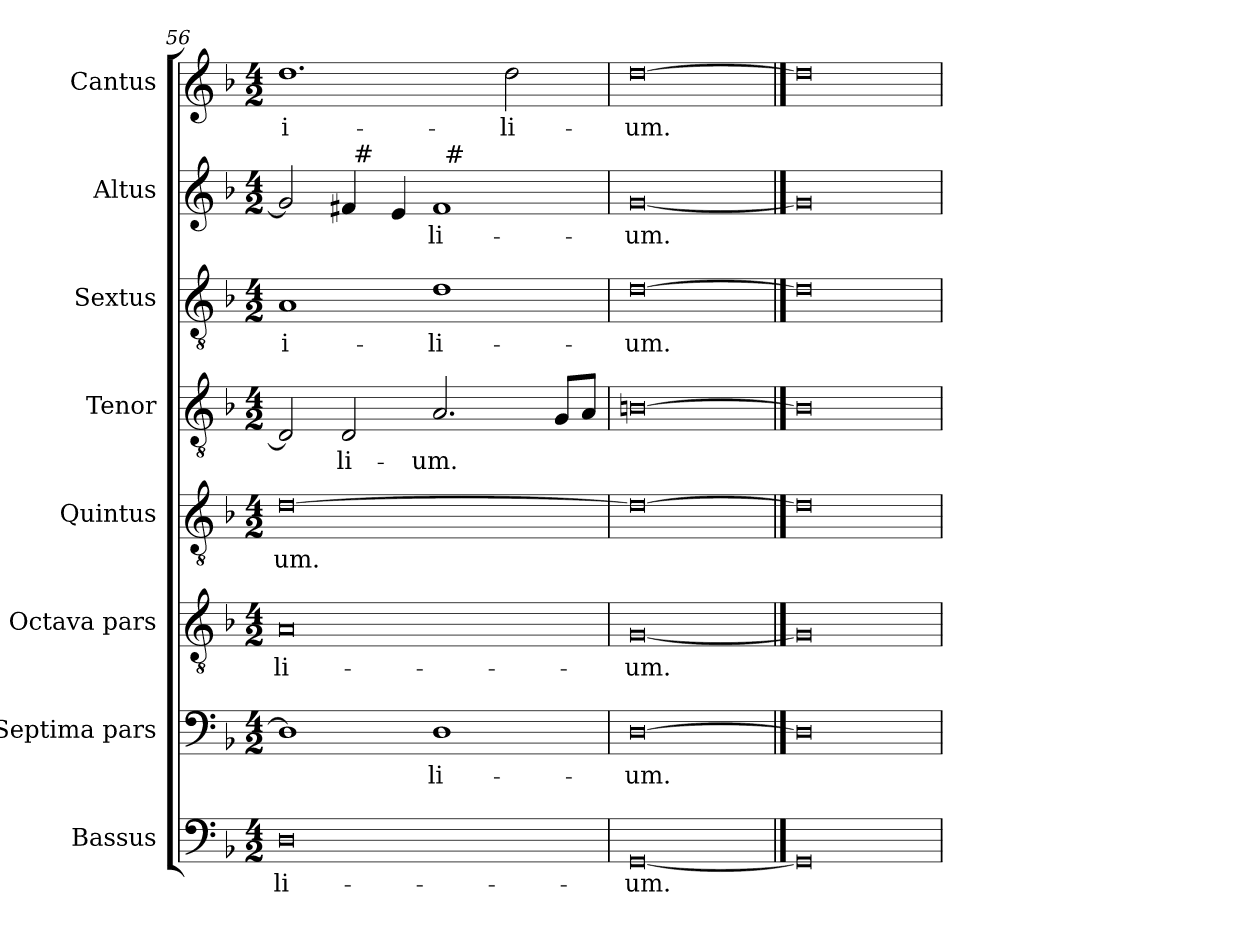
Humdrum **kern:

**kern	**text	**kern	**text	**kern	**text	**kern	**text	**kern	**text	**kern	**text	**kern	**text	**kern	**text
*part8	*part8	*part7	*part7	*part6	*part6	*part5	*part5	*part4	*part4	*part3	*part3	*part2	*part2	*part1	*part1
*staff8	*staff8	*staff7	*staff7	*staff6	*staff6	*staff5	*staff5	*staff4	*staff4	*staff3	*staff3	*staff2	*staff2	*staff1	*staff1
*I"Bassus	*	*I"Septima pars	*	*I"Octava pars	*	*I"Quintus	*	*I"Tenor	*	*I"Sextus	*	*I"Altus	*	*I"Cantus	*
*I'B.	*	*	*	*	*	*	*	*I'T.	*	*	*	*I'A.	*	*I'C.	*
*clefF4	*	*clefF4	*	*clefGv2	*	*clefGv2	*	*clefGv2	*	*clefGv2	*	*clefG2	*	*clefG2	*
*	*	*	*	*ITrd7c12	*	*ITrd7c12	*	*ITrd7c12	*	*ITrd7c12	*	*	*	*	*
*k[b-]	*	*k[b-]	*	*k[b-]	*	*k[b-]	*	*k[b-]	*	*k[b-]	*	*k[b-]	*	*k[b-]	*
*F:	*	*F:	*	*F:	*	*F:	*	*F:	*	*F:	*	*F:	*	*F:	*
*M4/2	*	*M4/2	*	*M4/2	*	*M4/2	*	*M4/2	*	*M4/2	*	*M4/2	*	*M4/2	*
=56	=56	=56	=56	=56	=56	=56	=56	=56	=56	=56	=56	=56	=56	=56	=56
!	!LO:LY:b	!	!	!	!LO:LY:b	!	!LO:LY:b	!	!	!	!LO:LY:b	!	!	!	!LO:LY:b
*	*	*	*	*	*	*	*	*	*	*	*	*^	*	*	*
*	*	*	*	*	*	*	*	*	*	*	*	*	*^	*	*	*
0D	-li-	1D]	.	0AA	-li-	[>0D	-um.	2DD/]	.	1AA	-i-	2g/]	2ryy	1ryy	.	1.dd	-i-
!	!	!	!	!	!	!	!	!	!LO:LY:b	!	!	!	!	!	!	!	!
.	.	.	.	.	.	.	.	2DD/	-li-	.	.	4f#/	32ryy	.	.	.	.
!	!	!	!	!	!	!	!	!	!	!	!	!	!LO:TX:a:t=#	!	!	!	!
.	.	.	.	.	.	.	.	.	.	.	.	.	1ryy	.	.	.	.
.	.	.	.	.	.	.	.	.	.	.	.	4e/	.	.	.	.	.
!	!	!	!LO:LY:b	!	!	!	!	!	!LO:LY:b	!	!LO:LY:b	!	!	!	!LO:LY:b	!	!
.	.	1D	-li-	.	.	.	.	2.AA/	-um.	1D	-li-	1f#	.	32ryy	-li-	.	.
!	!	!	!	!	!	!	!	!	!	!	!	!	!	!LO:TX:a:t=#	!	!	!
.	.	.	.	.	.	.	.	.	.	.	.	.	.	2ryy	.	.	.
!	!	!	!	!	!	!	!	!	!	!	!	!	!	!	!	!	!LO:LY:b
.	.	.	.	.	.	.	.	.	.	.	.	.	.	.	.	2dd\	-li-
.	.	.	.	.	.	.	.	.	.	.	.	.	4...ryy	4...ryy	.	.	.
.	.	.	.	.	.	.	.	8GG/L	.	.	.	.	.	.	.	.	.
.	.	.	.	.	.	.	.	8AA/J	.	.	.	.	.	.	.	.	.
=57	=57	=57	=57	=57	=57	=57	=57	=57	=57	=57	=57	=57	=57	=57	=57	=57	=57
!	!LO:LY:b	!	!LO:LY:b	!	!LO:LY:b	!	!	!	!	!	!LO:LY:b	!	!	!	!LO:LY:b	!	!LO:LY:b
*	*	*	*	*	*	*	*	*	*	*	*	*v	*v	*v	*	*	*
[0GG	-um.	[0D	-um.	[0GG	-um.	0D_	.	[0BBn	.	[0D	-um.	[0g	-um.	[0dd	-um.
==58	==58	==58	==58	==58	==58	==58	==58	==58	==58	==58	==58	==58	==58	==58	==58
0GG]	.	0D]	.	0GG]	.	0D]	.	0BB]	.	0D]	.	0g]	.	0dd]	.
=	=	=	=	=	=	=	=	=	=	=	=	=	=	=	=
*-	*-	*-	*-	*-	*-	*-	*-	*-	*-	*-	*-	*-	*-	*-	*-
